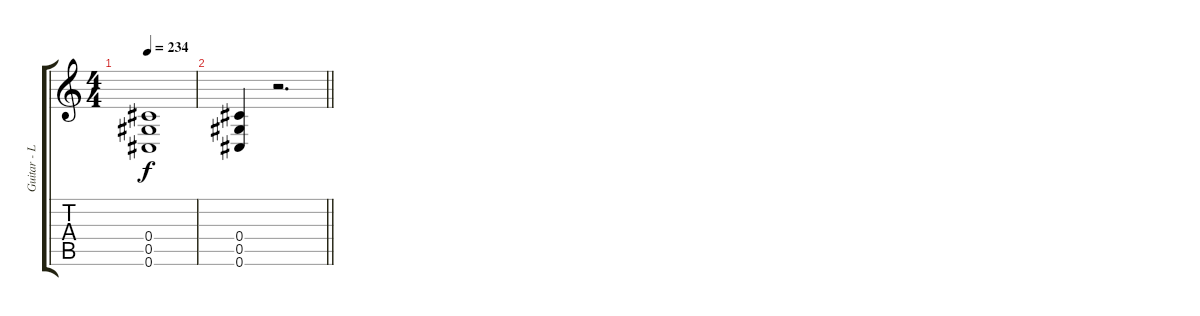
\track ("Guitar - Left" "Guitar - L") {instrument distortionguitar}
\staff {score tabs}
\tuning (Eb4 Bb3 Gb3 Db3 Ab2 Db2) {hide}
\ts (4 4)
\tempo 234
\clef g2
\ks c
(0.4{t} 0.5{t} 0.6{t}).1{dy f} |
\barLineRight lightlight
(0.4 0.5 0.6).4 r.2{d}
